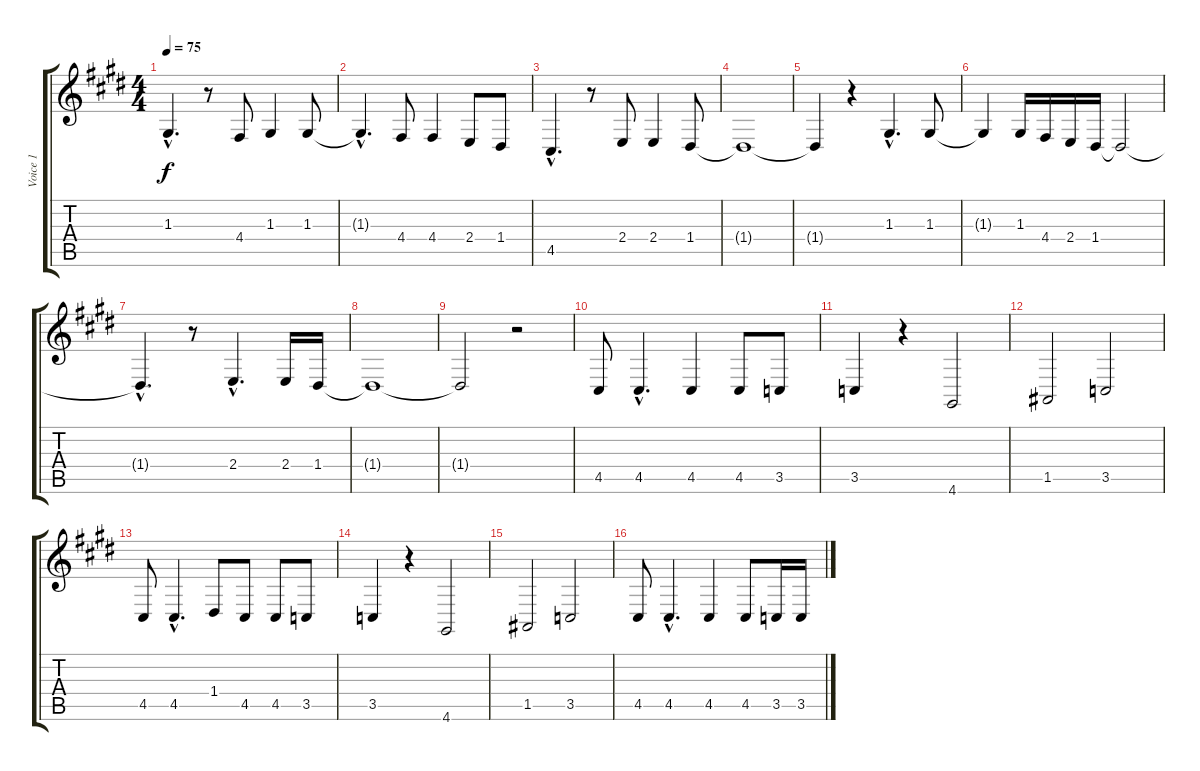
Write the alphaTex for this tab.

\track ("Voice 1" "Voice 1") {instrument oboe}
\staff {score tabs}
\tuning (E4 B3 G3 D3 A2 E2) {hide}
\ts (4 4)
\tempo 75
\clef g2
\ks e
1.3{hac t}.4{d dy f} r.8 4.4.8 1.3.4 1.3.8 |
1.3{hac t}.4{d} 4.4.8 4.4.4 2.4.8 1.4.8 |
4.5{hac}.4{d} r.8 2.4.8 2.4.4 1.4.8 |
1.4{t}.1 |
1.4{t}.4 r.4 1.3{hac}.4{d} 1.3.8 |
1.3{t}.4 1.3.16 4.4.16 2.4.16 1.4.16 1.4{t}.2 |
1.4{hac t}.4{d} r.8 2.4{hac}.4{d} 2.4.16 1.4.16 |
1.4{t}.1 |
1.4{t}.2 r.2{volume 13} |
4.5.8 4.5{hac}.4{d} 4.5.4 4.5.8 3.5.8 |
3.5.4 r.4 4.6.2 |
1.5.2 3.5.2 |
4.5.8 4.5{hac}.4{d} 1.4.8 4.5.8 4.5.8 3.5.8 |
3.5.4 r.4 4.6.2 |
1.5.2 3.5.2 |
4.5.8 4.5{hac}.4{d} 4.5.4 4.5.8 3.5.16 3.5.16
